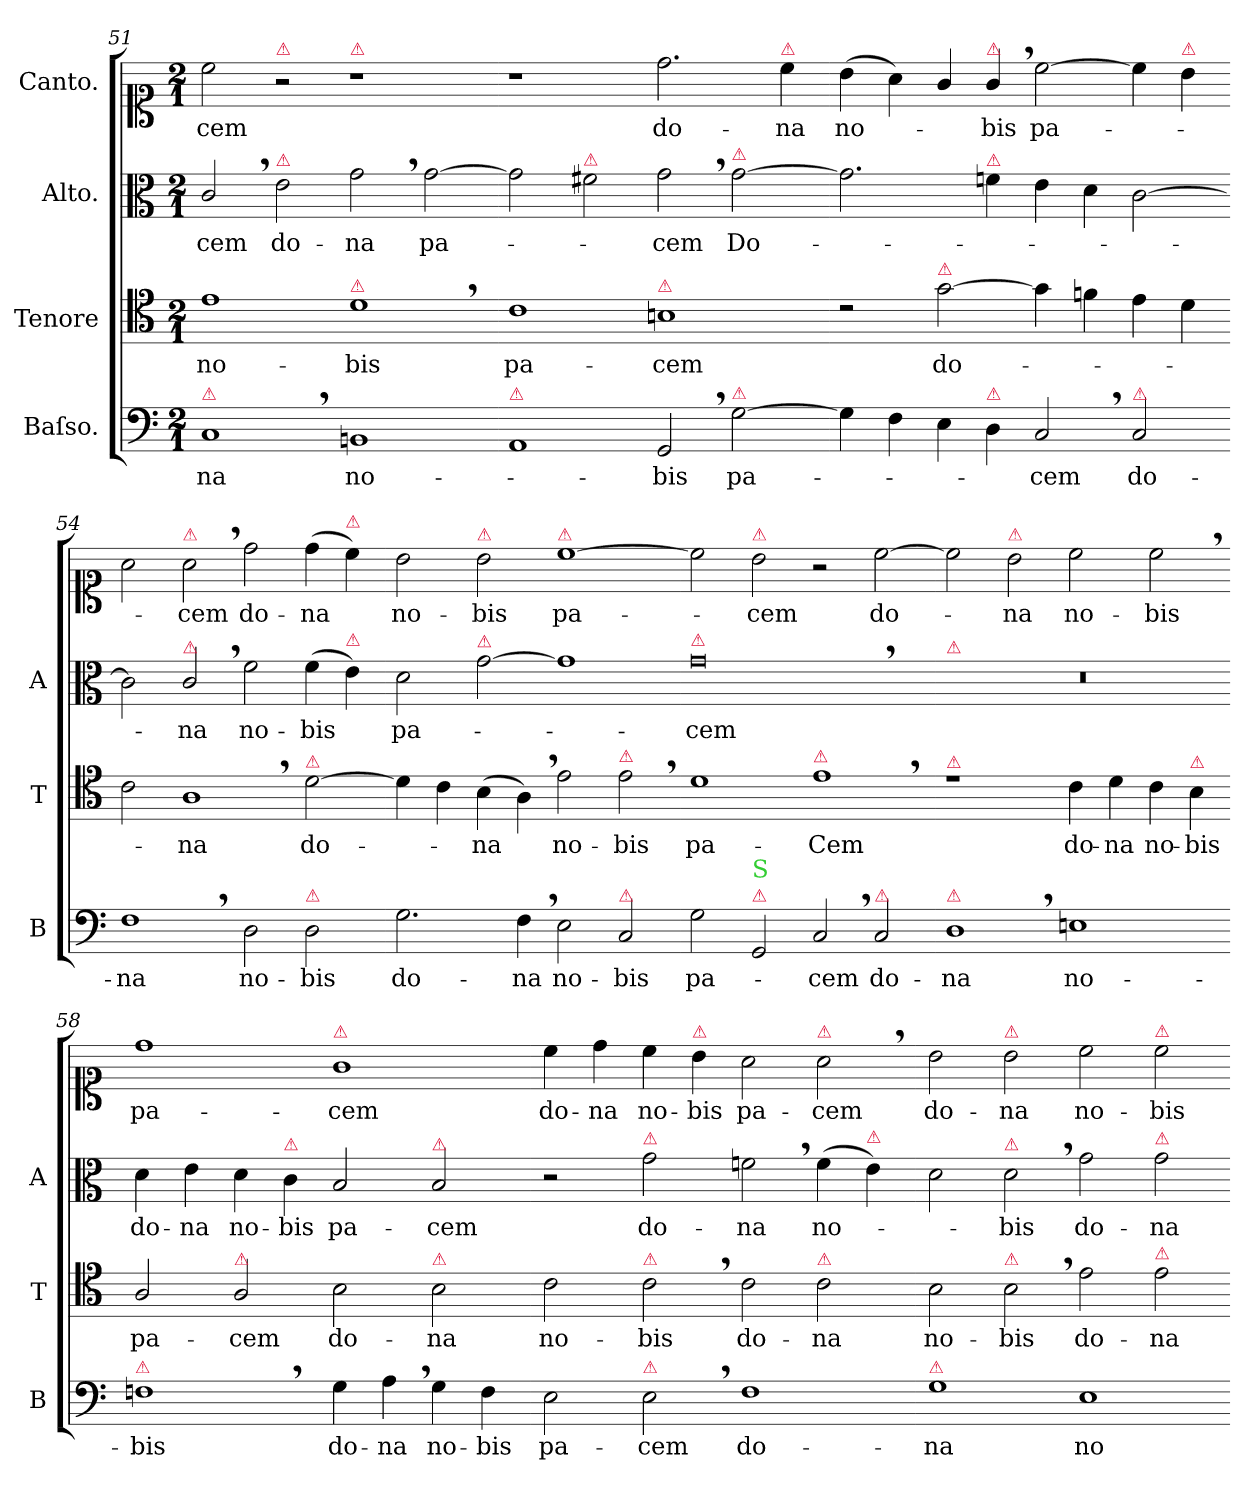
**kern	**text	**kern	**text	**kern	**text	**kern	**text
*part4	*part4	*part3	*part3	*part2	*part2	*part1	*part1
*staff4	*staff4	*staff3	*staff3	*staff2	*staff2	*staff1	*staff1
*I"Baſso.	*	*I"Tenore	*	*I"Alto.	*	*I"Canto.	*
*I'B	*	*I'T	*	*I'A	*	*	*
*clefF4	*	*clefC4	*	*clefC3	*	*clefC1	*
*k[]	*	*k[]	*	*k[]	*	*k[]	*
*M2/1	*	*M2/1	*	*M2/1	*	*M2/1	*
=51	=51	=51	=51	=51	=51	=51	=51
!LO:TX:a:color=crimson:t=⚠	!	!	!	!	!	!	!
1C,<	-na	1e	no-	2c,</	-cem	2cc\	-cem
!	!	!	!	!	!	!LO:TX:a:color=crimson:t=⚠	!
!	!	!	!	!LO:TX:a:color=crimson:t=⚠	!	!	!
.	.	.	.	2e\	do-	2r	.
!	!	!	!	!	!	!LO:TX:a:color=crimson:t=⚠	!
!	!	!LO:TX:a:color=crimson:t=⚠	!	!	!	!	!
1BBn	no-	1d,<	-bis	2g,<\	-na	1r	.
.	.	.	.	[2g\	pa-	.	.
=52-	=52-	=52-	=52-	=52-	=52-	=52-	=52-
!LO:TX:a:color=crimson:t=⚠	!	!	!	!	!	!	!
1AA	.	1c	pa-	2g\]	.	1r	.
!	!	!	!	!LO:TX:a:color=crimson:t=⚠	!	!	!
.	.	.	.	2f#X\	.	.	.
!	!	!LO:TX:a:color=crimson:t=⚠	!	!	!	!	!
2GG,</	-bis	1Bn	-cem	2g,<\	-cem	2.dd\	do-
!	!	!	!	!LO:TX:a:color=crimson:t=⚠	!	!	!
!LO:TX:a:color=crimson:t=⚠	!	!	!	!	!	!	!
[2G\	pa-	.	.	[2g\	Do-	.	.
!	!	!	!	!	!	!LO:TX:a:color=crimson:t=⚠	!
.	.	.	.	.	.	4cc\	-na
=53-	=53-	=53-	=53-	=53-	=53-	=53-	=53-
4G\]	.	2rc	.	2.g\]	.	(4b\	no-
4F\	.	.	.	.	.	4a\)	.
!	!	!LO:TX:a:color=crimson:t=⚠	!	!	!	!	!
4E\	.	[2g\	do-	.	.	4g/	.
!	!	!	!	!	!	!LO:TX:a:color=crimson:t=⚠	!
!	!	!	!	!LO:TX:a:color=crimson:t=⚠	!	!	!
!LO:TX:a:color=crimson:t=⚠	!	!	!	!	!	!	!
4D\	.	.	.	4fn\	.	4g,</	-bis
2C,</	-cem	4g\]	.	4e\	.	[2cc\	pa-
.	.	4fn\	.	4d\	.	.	.
!LO:TX:a:color=crimson:t=⚠	!	!	!	!	!	!	!
2C/	do-	4e\	.	[2c\	.	4cc\]	.
!	!	!	!	!	!	!LO:TX:a:color=crimson:t=⚠	!
.	.	4d\	.	.	.	4b\	.
=54-	=54-	=54-	=54-	=54-	=54-	=54-	=54-
1F,<	-na	2c\	.	2c\]	.	2a\	.
!	!	!	!	!	!	!LO:TX:a:color=crimson:t=⚠	!
!	!	!	!	!LO:TX:a:color=crimson:t=⚠	!	!	!
.	.	1A,<	-na	2c,</	-na	2a,<\	-cem
2D\	no-	.	.	2f\	no-	2dd\	do-
!	!	!LO:TX:a:color=crimson:t=⚠	!	!	!	!	!
!LO:TX:a:color=crimson:t=⚠	!	!	!	!	!	!	!
2D\	-bis	[2d\	do-	(4f\	-bis	(4dd\	-na
!	!	!	!	!	!	!LO:TX:a:color=crimson:t=⚠	!
!	!	!	!	!LO:TX:a:color=crimson:t=⚠	!	!	!
.	.	.	.	4e\)	.	4cc\)	.
=55-	=55-	=55-	=55-	=55-	=55-	=55-	=55-
2.G\	do-	4d\]	.	2d\	pa-	2b\	no-
.	.	4c\	.	.	.	.	.
!	!	!	!	!	!	!LO:TX:a:color=crimson:t=⚠	!
!	!	!	!	!LO:TX:a:color=crimson:t=⚠	!	!	!
.	.	(4B\	-na	[2g	.	2b\	-bis
4F,<\	-na	4A,<\)	.	.	.	.	.
!	!	!	!	!	!	!LO:TX:a:color=crimson:t=⚠	!
2E\	no-	2e\	no-	1g]	.	[1cc	pa-
!	!	!LO:TX:a:color=crimson:t=⚠	!	!	!	!	!
!LO:TX:a:color=crimson:t=⚠	!	!	!	!	!	!	!
2C/	-bis	2e,<\	-bis	.	.	.	.
=56-	=56-	=56-	=56-	=56-	=56-	=56-	=56-
!	!	!	!	!LO:TX:a:color=crimson:t=⚠	!	!	!
2G\	pa-	1d	pa-	0g,<	-cem	2cc\]	.
!	!	!	!	!	!	!LO:TX:a:color=crimson:t=⚠	!
!LO:TX:a:color=crimson:t=⚠	!	!	!	!	!	!	!
!LO:TX:a:color=limegreen:t=S	!	!	!	!	!	!	!
2GG/	.	.	.	.	.	2b\	-cem
!	!	!LO:TX:a:color=crimson:t=⚠	!	!	!	!	!
2C,</	-cem	1e,<	-Cem	.	.	2r	.
!LO:TX:a:color=crimson:t=⚠	!	!	!	!	!	!	!
!	!	!	!	!	!	!	!LO:LY:i
2C/	do-	.	.	.	.	[2cc\	do-
=57-	=57-	=57-	=57-	=57-	=57-	=57-	=57-
!	!	!	!	!LO:TX:a:color=crimson:t=⚠	!	!	!
!	!	!LO:TX:a:color=crimson:t=⚠	!	!	!	!	!
!LO:TX:a:color=crimson:t=⚠	!	!	!	!	!	!	!
1D,<	-na	1re	.	0r	.	2cc\]	.
!	!	!	!	!	!	!LO:TX:a:color=crimson:t=⚠	!
!	!	!	!	!	!	!	!LO:LY:i
.	.	.	.	.	.	2b\	-na
!	!	!	!	!	!	!	!LO:LY:i
1En	no-	4c\	do-	.	.	2cc\	no-
.	.	4d\	-na	.	.	.	.
!	!	!	!	!	!	!	!LO:LY:i
.	.	4c\	no-	.	.	2cc,<\	-bis
!	!	!LO:TX:a:color=crimson:t=⚠	!	!	!	!	!
.	.	4B\	-bis	.	.	.	.
=58-	=58-	=58-	=58-	=58-	=58-	=58-	=58-
!LO:TX:a:color=crimson:t=⚠	!	!	!	!	!	!	!
!	!	!	!	!	!	!	!LO:LY:i
1Fn,<	-bis	2A/	pa-	4d\	do-	1dd	pa-
.	.	.	.	4e\	-na	.	.
!	!	!LO:TX:a:color=crimson:t=⚠	!	!	!	!	!
.	.	2A/	-cem	4d\	no-	.	.
!	!	!	!	!LO:TX:a:color=crimson:t=⚠	!	!	!
.	.	.	.	4c\	-bis	.	.
!	!	!	!	!	!	!LO:TX:a:color=crimson:t=⚠	!
!	!LO:LY:i	!	!	!	!	!	!LO:LY:i
4G\	do-	2B\	do-	2B/	pa-	1g	-cem
!	!LO:LY:i	!	!	!	!	!	!
4A,<\	-na	.	.	.	.	.	.
!	!	!	!	!LO:TX:a:color=crimson:t=⚠	!	!	!
!	!	!LO:TX:a:color=crimson:t=⚠	!	!	!	!	!
!	!LO:LY:i	!	!	!	!	!	!
4G\	no-	2B\	-na	2B/	-cem	.	.
!	!LO:LY:i	!	!	!	!	!	!
4F\	-bis	.	.	.	.	.	.
=59-	=59-	=59-	=59-	=59-	=59-	=59-	=59-
2E\	pa-	2c\	no-	2r	.	4cc\	do-
.	.	.	.	.	.	4dd\	-na
!	!	!	!	!LO:TX:a:color=crimson:t=⚠	!	!	!
!	!	!LO:TX:a:color=crimson:t=⚠	!	!	!	!	!
!LO:TX:a:color=crimson:t=⚠	!	!	!	!	!	!	!
2E,<\	-cem	2c,<\	-bis	2g\	do-	4cc\	no-
!	!	!	!	!	!	!LO:TX:a:color=crimson:t=⚠	!
.	.	.	.	.	.	4b\	-bis
!	!	!	!LO:LY:i	!	!	!	!
1F	do-	2c\	do-	2fn,<\	-na	2a\	pa-
!	!	!	!	!	!	!LO:TX:a:color=crimson:t=⚠	!
!	!	!LO:TX:a:color=crimson:t=⚠	!	!	!	!	!
!	!	!	!LO:LY:i	!	!	!	!
.	.	2c\	-na	(4f\	no-	2a,<\	-cem
!	!	!	!	!LO:TX:a:color=crimson:t=⚠	!	!	!
.	.	.	.	4e\)	.	.	.
=60-	=60-	=60-	=60-	=60-	=60-	=60-	=60-
!LO:TX:a:color=crimson:t=⚠	!	!	!	!	!	!	!
!	!	!	!LO:LY:i	!	!	!	!
1G	-na	2B\	no-	2d\	.	2b\	do-
!	!	!	!	!	!	!LO:TX:a:color=crimson:t=⚠	!
!	!	!	!	!LO:TX:a:color=crimson:t=⚠	!	!	!
!	!	!LO:TX:a:color=crimson:t=⚠	!	!	!	!	!
!	!	!	!LO:LY:i	!	!	!	!
.	.	2B,<\	-bis	2d,<\	-bis	2b\	-na
1E	no-	2e\	do-	2g\	do-	2cc\	no-
!	!	!	!	!	!	!LO:TX:a:color=crimson:t=⚠	!
!	!	!	!	!LO:TX:a:color=crimson:t=⚠	!	!	!
!	!	!LO:TX:a:color=crimson:t=⚠	!	!	!	!	!
.	.	2e\	-na	2g\	-na	2cc\	-bis
=-	=-	=-	=-	=-	=-	=-	=-
*-	*-	*-	*-	*-	*-	*-	*-
